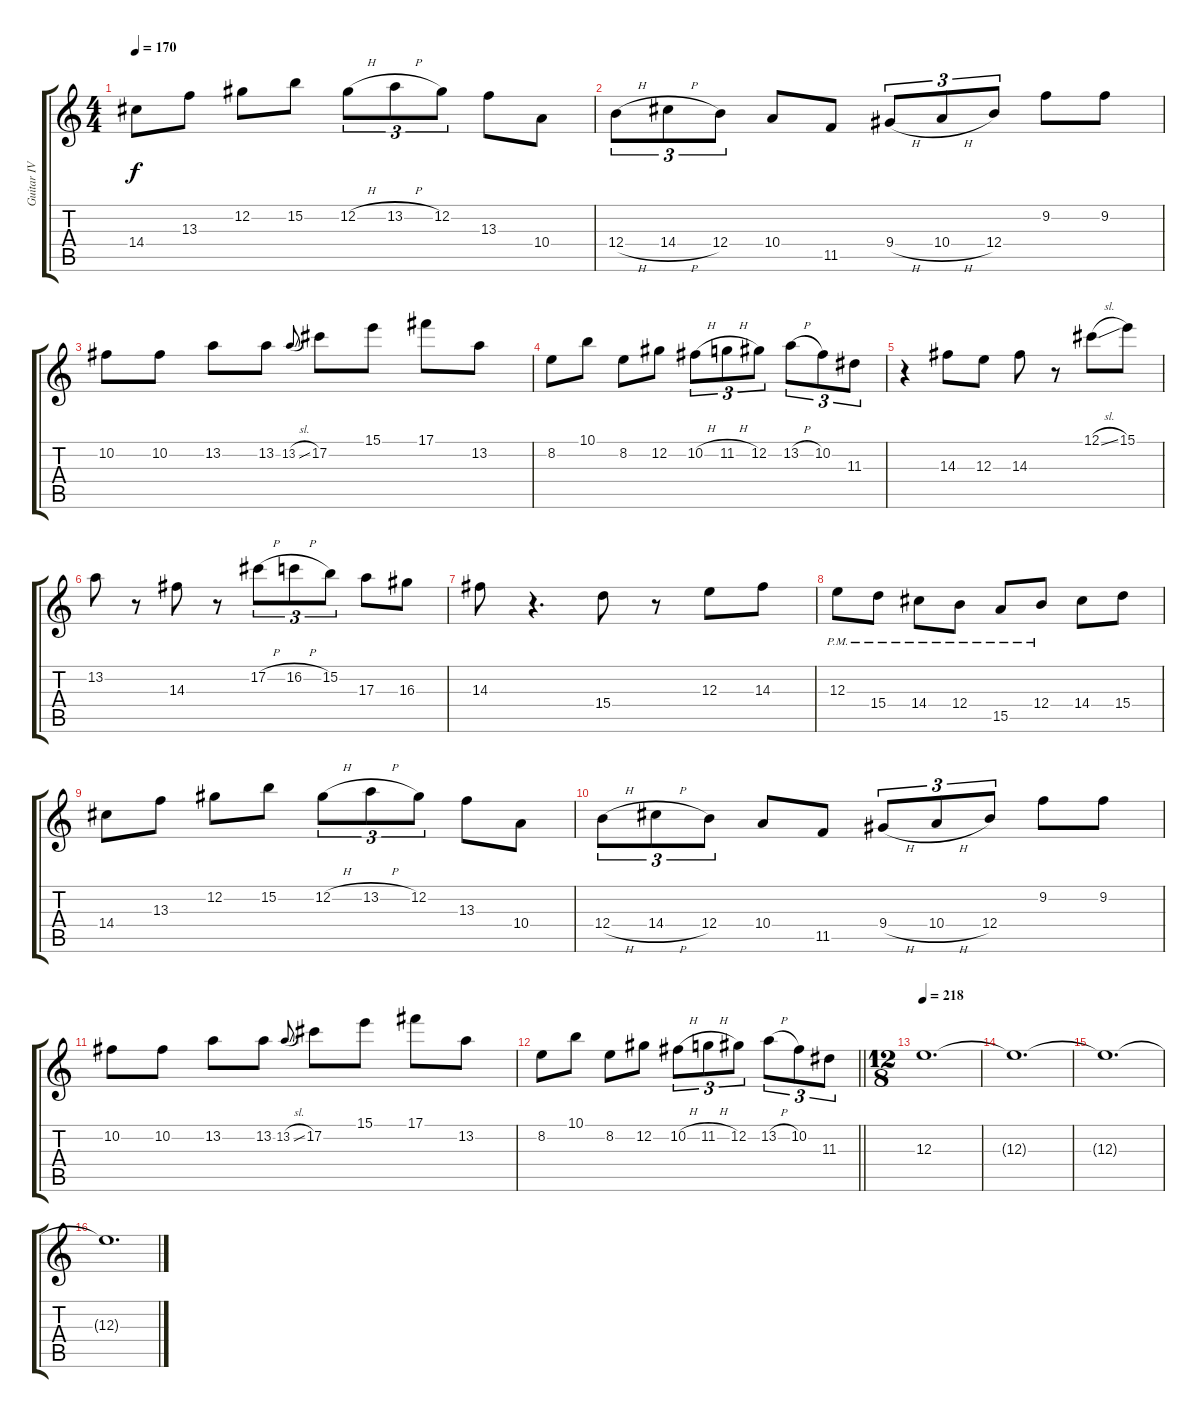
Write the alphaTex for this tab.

\track ("Guitar IV" "Guitar IV") {instrument distortionguitar}
\staff {score tabs}
\tuning (Db4 Ab3 E3 B2 Gb2 Db2) {hide}
\ts (4 4)
\tempo 170
\clef g2
\ks c
14.4.8{dy f} 13.3.8 12.2.8 15.2.8 12.2{h}.8{tu (3 2)} 13.2{h}.8{tu (3 2)} 12.2.8{tu (3 2)} 13.3.8 10.4.8 |
12.4{h}.8{tu (3 2)} 14.4{h}.8{tu (3 2)} 12.4.8{tu (3 2)} 10.4.8 11.5.8 9.4{h}.8{tu (3 2)} 10.4{h}.8{tu (3 2)} 12.4.8{tu (3 2)} 9.2.8 9.2.8 |
10.2.8 10.2.8 13.2.8 13.2.8 13.2{sl}.8{gr onbeat} 17.2.8 15.1.8 17.1.8 13.2.8 |
8.2.8 10.1.8 8.2.8 12.2.8 10.2{h}.8{tu (3 2)} 11.2{h}.8{tu (3 2)} 12.2.8{tu (3 2)} 13.2{h}.8{tu (3 2)} 10.2.8{tu (3 2)} 11.3.8{tu (3 2)} |
r.4 14.3.8 12.3.8 14.3.8 r.8 12.1{sl}.8 15.1.8 |
13.2.8 r.8 14.3.8 r.8 17.2{h}.8{tu (3 2)} 16.2{h}.8{tu (3 2)} 15.2.8{tu (3 2)} 17.3.8 16.3.8 |
14.3.8 r.4{d} 15.4.8 r.8 12.3.8 14.3.8 |
12.3{pm}.8 15.4{pm}.8 14.4{pm}.8 12.4{pm}.8 15.5{pm}.8 12.4{pm}.8 14.4.8 15.4.8 |
14.4.8 13.3.8 12.2.8 15.2.8 12.2{h}.8{tu (3 2)} 13.2{h}.8{tu (3 2)} 12.2.8{tu (3 2)} 13.3.8 10.4.8 |
12.4{h}.8{tu (3 2)} 14.4{h}.8{tu (3 2)} 12.4.8{tu (3 2)} 10.4.8 11.5.8 9.4{h}.8{tu (3 2)} 10.4{h}.8{tu (3 2)} 12.4.8{tu (3 2)} 9.2.8 9.2.8 |
10.2.8 10.2.8 13.2.8 13.2.8 13.2{sl}.8{gr onbeat} 17.2.8 15.1.8 17.1.8 13.2.8 |
\barLineRight lightlight
8.2.8 10.1.8 8.2.8 12.2.8 10.2{h}.8{tu (3 2)} 11.2{h}.8{tu (3 2)} 12.2.8{tu (3 2)} 13.2{h}.8{tu (3 2)} 10.2.8{tu (3 2)} 11.3.8{tu (3 2)} |
\ts (12 8)
\tempo 218
12.3.1{d} |
12.3{t}.1{d volume 0} |
12.3{t}.1{d} |
12.3{t}.1{d}
